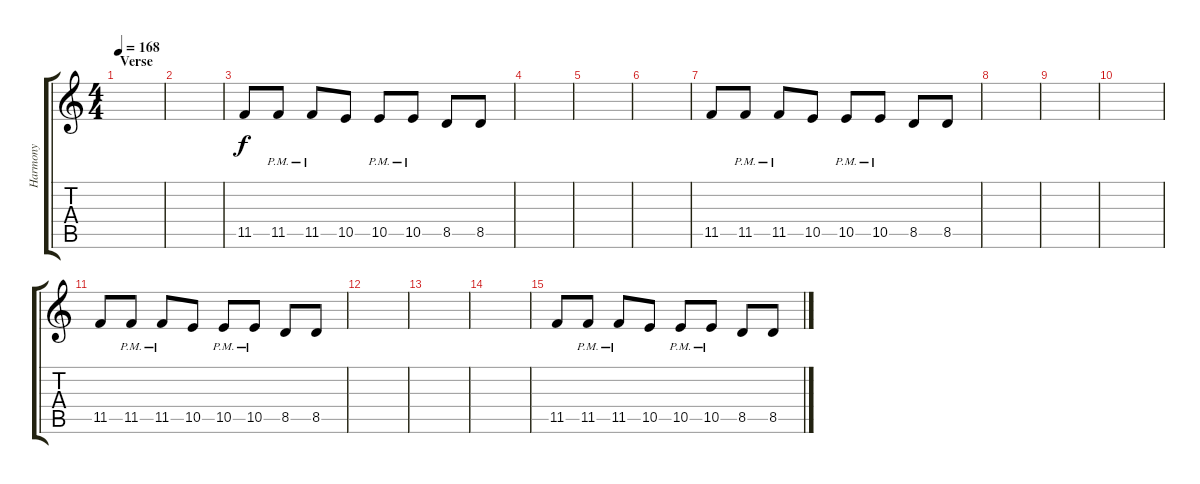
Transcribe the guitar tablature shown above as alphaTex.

\track ("Harmony" "Harmony") {instrument distortionguitar}
\staff {score tabs}
\tuning (Db4 Ab3 E3 B2 Gb2 Db2) {hide}
\ts (4 4)
\section ("" "Verse")
\tempo 168
\clef g2
\ks c
|
|
11.5.8 11.5{pm}.8 11.5{pm}.8 10.5.8 10.5{pm}.8 10.5{pm}.8 8.5.8 8.5.8 |
|
|
|
11.5.8 11.5{pm}.8 11.5{pm}.8 10.5.8 10.5{pm}.8 10.5{pm}.8 8.5.8 8.5.8 |
|
|
|
11.5.8 11.5{pm}.8 11.5{pm}.8 10.5.8 10.5{pm}.8 10.5{pm}.8 8.5.8 8.5.8 |
|
|
|
11.5.8 11.5{pm}.8 11.5{pm}.8 10.5.8 10.5{pm}.8 10.5{pm}.8 8.5.8 8.5.8
